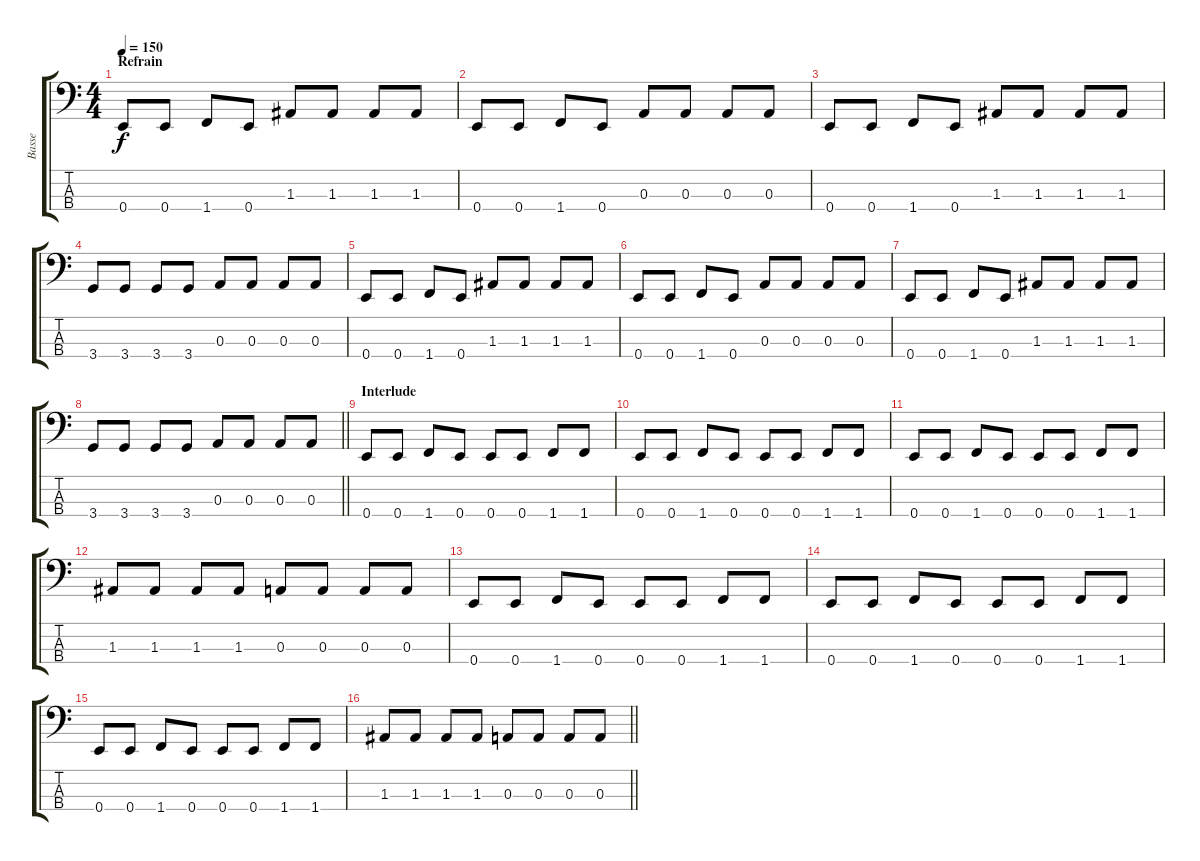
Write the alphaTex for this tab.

\track ("Basse" "Basse") {instrument electricbassfinger}
\staff {score tabs}
\tuning (G2 D2 A1 E1) {hide}
\ts (4 4)
\section ("" "Refrain")
\tempo 150
\clef f4
\ks c
0.4.8{dy f} 0.4.8 1.4.8 0.4.8 1.3.8 1.3.8 1.3.8 1.3.8 |
0.4.8 0.4.8 1.4.8 0.4.8 0.3.8 0.3.8 0.3.8 0.3.8 |
0.4.8 0.4.8 1.4.8 0.4.8 1.3.8 1.3.8 1.3.8 1.3.8 |
3.4.8 3.4.8 3.4.8 3.4.8 0.3.8 0.3.8 0.3.8 0.3.8 |
0.4.8 0.4.8 1.4.8 0.4.8 1.3.8 1.3.8 1.3.8 1.3.8 |
0.4.8 0.4.8 1.4.8 0.4.8 0.3.8 0.3.8 0.3.8 0.3.8 |
0.4.8 0.4.8 1.4.8 0.4.8 1.3.8 1.3.8 1.3.8 1.3.8 |
\barLineRight lightlight
3.4.8 3.4.8 3.4.8 3.4.8 0.3.8 0.3.8 0.3.8 0.3.8 |
\section ("" "Interlude")
0.4.8 0.4.8 1.4.8 0.4.8 0.4.8 0.4.8 1.4.8 1.4.8 |
0.4.8 0.4.8 1.4.8 0.4.8 0.4.8 0.4.8 1.4.8 1.4.8 |
0.4.8 0.4.8 1.4.8 0.4.8 0.4.8 0.4.8 1.4.8 1.4.8 |
1.3.8 1.3.8 1.3.8 1.3.8 0.3.8 0.3.8 0.3.8 0.3.8 |
0.4.8 0.4.8 1.4.8 0.4.8 0.4.8 0.4.8 1.4.8 1.4.8 |
0.4.8 0.4.8 1.4.8 0.4.8 0.4.8 0.4.8 1.4.8 1.4.8 |
0.4.8 0.4.8 1.4.8 0.4.8 0.4.8 0.4.8 1.4.8 1.4.8 |
\barLineRight lightlight
1.3.8 1.3.8 1.3.8 1.3.8 0.3.8 0.3.8 0.3.8 0.3.8
